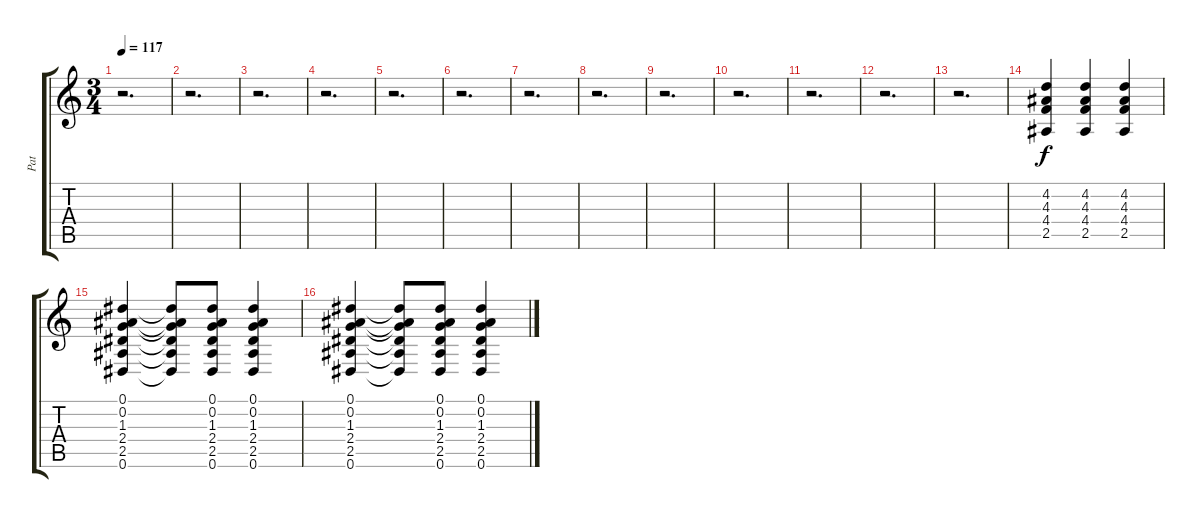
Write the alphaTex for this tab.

\track ("Pat" "Pat") {instrument acousticguitarsteel}
\staff {score tabs}
\tuning (Eb4 Bb3 Gb3 Db3 Ab2 Eb2) {hide}
\ts (3 4)
\tempo 117
\clef g2
\ks c
r.2{d dy f} |
r.2{d} |
r.2{d} |
r.2{d} |
r.2{d} |
r.2{d} |
r.2{d} |
r.2{d} |
r.2{d} |
r.2{d} |
r.2{d} |
r.2{d} |
r.2{d} |
(4.2 4.3 4.4 2.5).4 (4.2 4.3 4.4 2.5).4 (4.2 4.3 4.4 2.5).4 |
(0.1 0.2 1.3 2.4 2.5 0.6).4 (0.1{t} 0.2{t} 1.3{t} 2.4{t} 2.5{t} 0.6{t}).8 (0.1 0.2 1.3 2.4 2.5 0.6).8 (0.1 0.2 1.3 2.4 2.5 0.6).4 |
(0.1 0.2 1.3 2.4 2.5 0.6).4 (0.1{t} 0.2{t} 1.3{t} 2.4{t} 2.5{t} 0.6{t}).8 (0.1 0.2 1.3 2.4 2.5 0.6).8 (0.1 0.2 1.3 2.4 2.5 0.6).4
